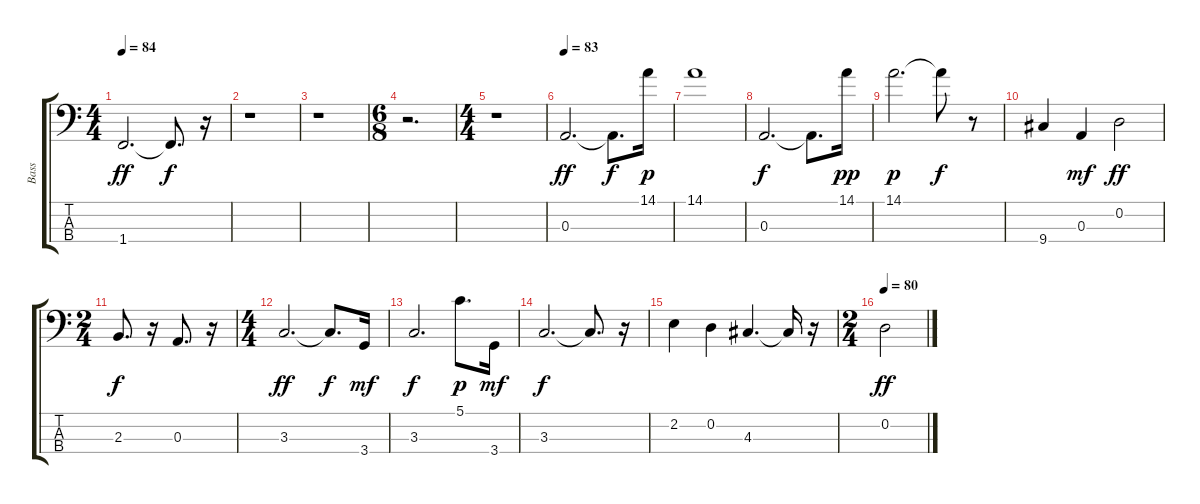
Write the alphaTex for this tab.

\track ("Bass" "Bass") {instrument electricbassfinger}
\staff {score tabs}
\tuning (G2 D2 A1 E1) {hide}
\ts (4 4)
\tempo 84
\clef f4
\ks c
1.4.2{d dy ff} 1.4{t}.8{d dy f} r.16 |
r.1 |
r.1 |
\ts (6 8)
r.2{d} |
\ts (4 4)
r.1 |
\tempo 83
0.3.2{d dy ff} 0.3{t}.8{d dy f} 14.1.16{dy p} |
14.1.1 |
0.3.2{d dy f} 0.3{t}.8{d} 14.1.16{dy pp} |
14.1.2{d dy p} 14.1{t}.8{dy f} r.8 |
9.4.4 0.3.4{dy mf} 0.2.2{dy ff} |
\ts (2 4)
2.3.8{d dy f} r.16 0.3.8{d} r.16 |
\ts (4 4)
3.3.2{d dy ff} 3.3{t}.8{d dy f} 3.4.16{dy mf} |
3.3.2{d dy f} 5.1.8{d dy p} 3.4.16{dy mf} |
3.3.2{d dy f} 3.3{t}.8{d} r.16 |
2.2.4 0.2.4 4.3.4{d} 4.3{t}.16 r.16 |
\ts (2 4)
\tempo 80
0.2.2{dy ff}
